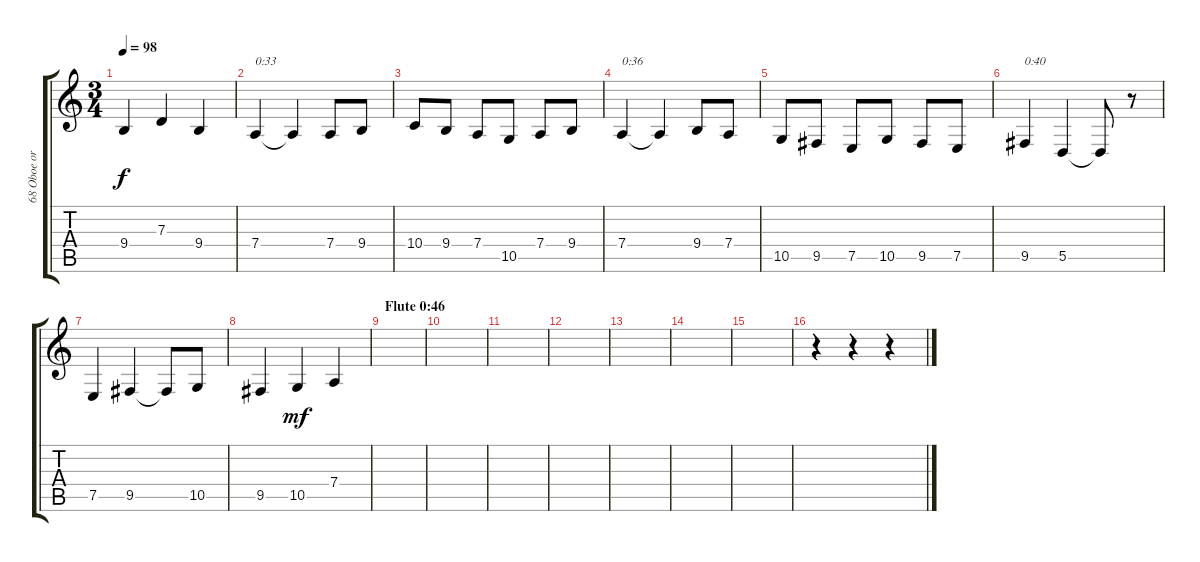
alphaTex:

\track ("68 Oboe or Klarinet / 57 Trombone" "68 Oboe or") {instrument oboe}
\staff {score tabs}
\tuning (E4 B3 G3 D3 A2 E2) {hide}
\ts (3 4)
\tempo 98
\clef g2
\ks c
9.4.4{dy f} 7.3.4 9.4.4 |
7.4.4{txt "0:33"} 7.4{t}.4 7.4.8 9.4.8 |
10.4.8 9.4.8 7.4.8 10.5.8 7.4.8 9.4.8 |
7.4.4{txt "0:36"} 7.4{t}.4 9.4.8 7.4.8 |
10.5.8 9.5.8 7.5.8 10.5.8 9.5.8 7.5.8 |
9.5.4{txt "0:40"} 5.5.4 5.5{t}.8 r.8 |
7.5.4 9.5.4 9.5{t}.8 10.5.8 |
9.5.4 10.5.4{dy mf} 7.4.4 |
\section ("" "Flute 0:46")
|
|
|
|
|
|
|
r.4 r.4 r.4
